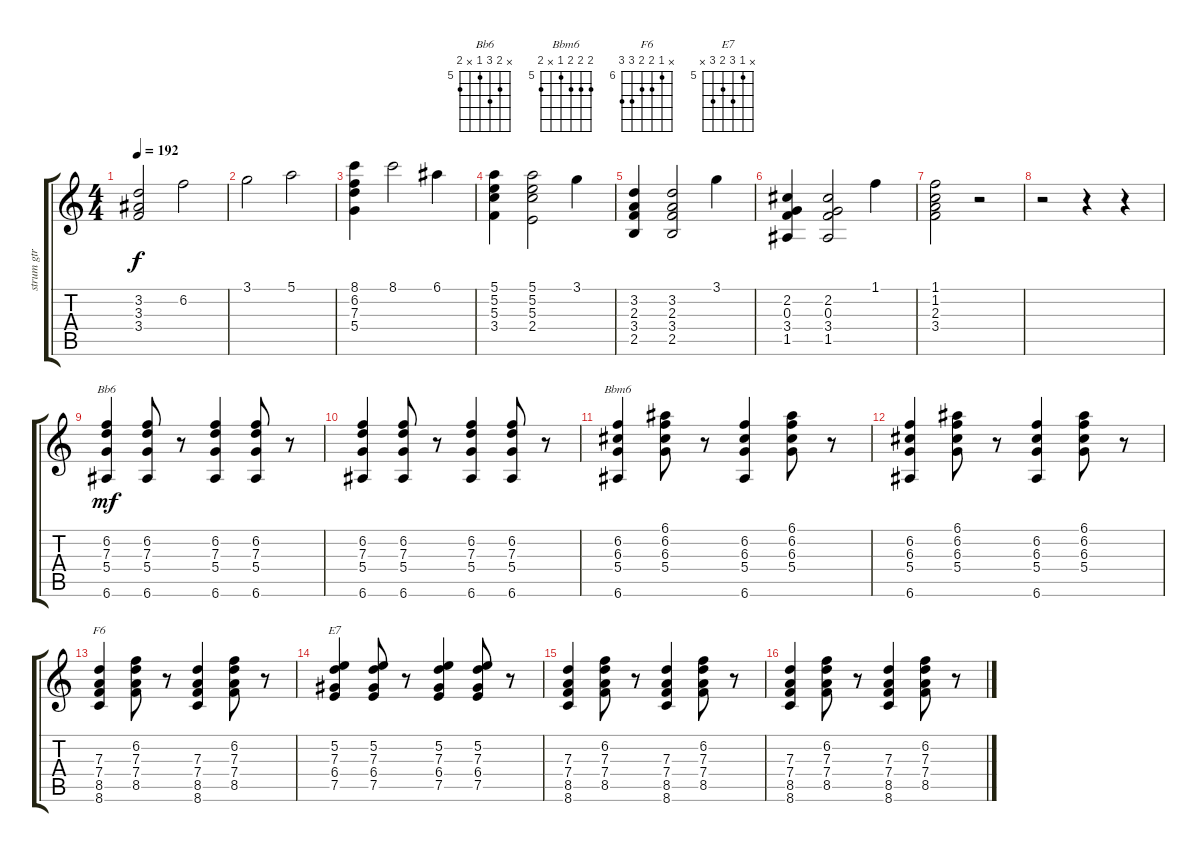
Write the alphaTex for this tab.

\track ("strum gtr" "strum gtr") {instrument acousticguitarnylon}
\staff {score tabs}
\tuning (E4 B3 G3 D3 A2 E2) {hide}
\chord ("Bb6" x 6 7 5 x 6) {firstfret 5}
\chord ("Bbm6" 6 6 6 5 x 6) {firstfret 5}
\chord ("F6" x 6 7 7 8 8) {firstfret 6}
\chord ("E7" x 5 7 6 7 x) {firstfret 5}
\ts (4 4)
\tempo 192
\clef g2
\ks c
(3.2 3.3 3.4).2{dy f volume 10 balance 4 instrument acousticguitarnylon} 6.2.2 |
3.1.2 5.1.2 |
(8.1 6.2 7.3 5.4).4 8.1.2 6.1.4 |
(5.1 5.2 5.3 3.4).4 (5.1 5.2 5.3 2.4).2 3.1.4 |
(3.2 2.3 3.4 2.5).4 (3.2 2.3 3.4 2.5).2 3.1.4 |
(2.2 0.3 3.4 1.5).4 (2.2 0.3 3.4 1.5).2 1.1.4 |
(1.1 1.2 2.3 3.4).2 r.2 |
r.2 r.4 r.4 |
(6.2 7.3 5.4 6.6).4{ch "Bb6" dy mf volume 8 instrument acousticguitarnylon} (6.2 7.3 5.4 6.6).8 r.8 (6.2 7.3 5.4 6.6).4 (6.2 7.3 5.4 6.6).8 r.8 |
(6.2 7.3 5.4 6.6).4 (6.2 7.3 5.4 6.6).8 r.8 (6.2 7.3 5.4 6.6).4 (6.2 7.3 5.4 6.6).8 r.8 |
(6.2 6.3 5.4 6.6).4{ch "Bbm6"} (6.1 6.2 6.3 5.4).8 r.8 (6.2 6.3 5.4 6.6).4 (6.1 6.2 6.3 5.4).8 r.8 |
(6.2 6.3 5.4 6.6).4 (6.1 6.2 6.3 5.4).8 r.8 (6.2 6.3 5.4 6.6).4 (6.1 6.2 6.3 5.4).8 r.8 |
(7.3 7.4 8.5 8.6).4{ch "F6"} (6.2 7.3 7.4 8.5).8 r.8 (7.3 7.4 8.5 8.6).4 (6.2 7.3 7.4 8.5).8 r.8 |
(5.2 7.3 6.4 7.5).4{ch "E7"} (5.2 7.3 6.4 7.5).8 r.8 (5.2 7.3 6.4 7.5).4 (5.2 7.3 6.4 7.5).8 r.8 |
(7.3 7.4 8.5 8.6).4 (6.2 7.3 7.4 8.5).8 r.8 (7.3 7.4 8.5 8.6).4 (6.2 7.3 7.4 8.5).8 r.8 |
(7.3 7.4 8.5 8.6).4 (6.2 7.3 7.4 8.5).8 r.8 (7.3 7.4 8.5 8.6).4 (6.2 7.3 7.4 8.5).8 r.8
